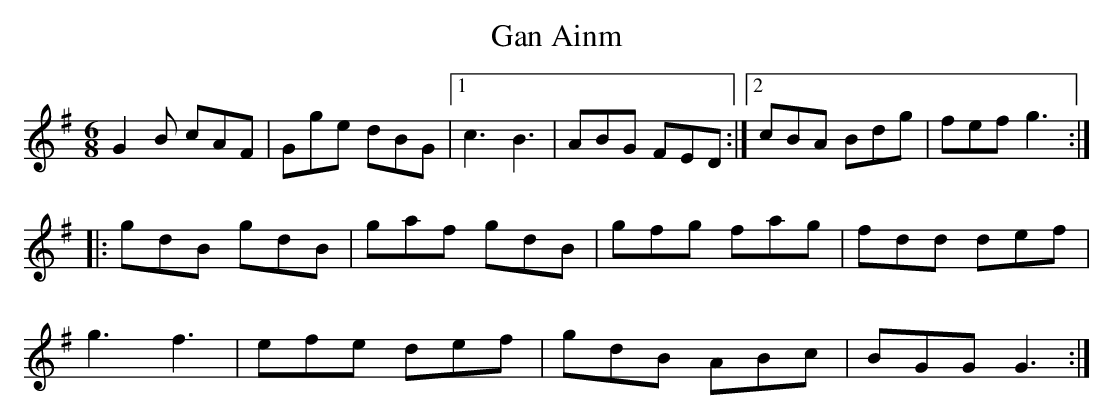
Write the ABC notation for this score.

X:1
T:Gan Ainm
M:6/8
L:1/8
K:G
G2B cAF|Gge dBG|1 c3 B3|ABG FED:|2 cBA Bdg|fef g3:|!
|:gdB gdB|gaf gdB|gfg fag|fdd def|!
g3 f3|efe def|gdB ABc|BGG G3:|!
